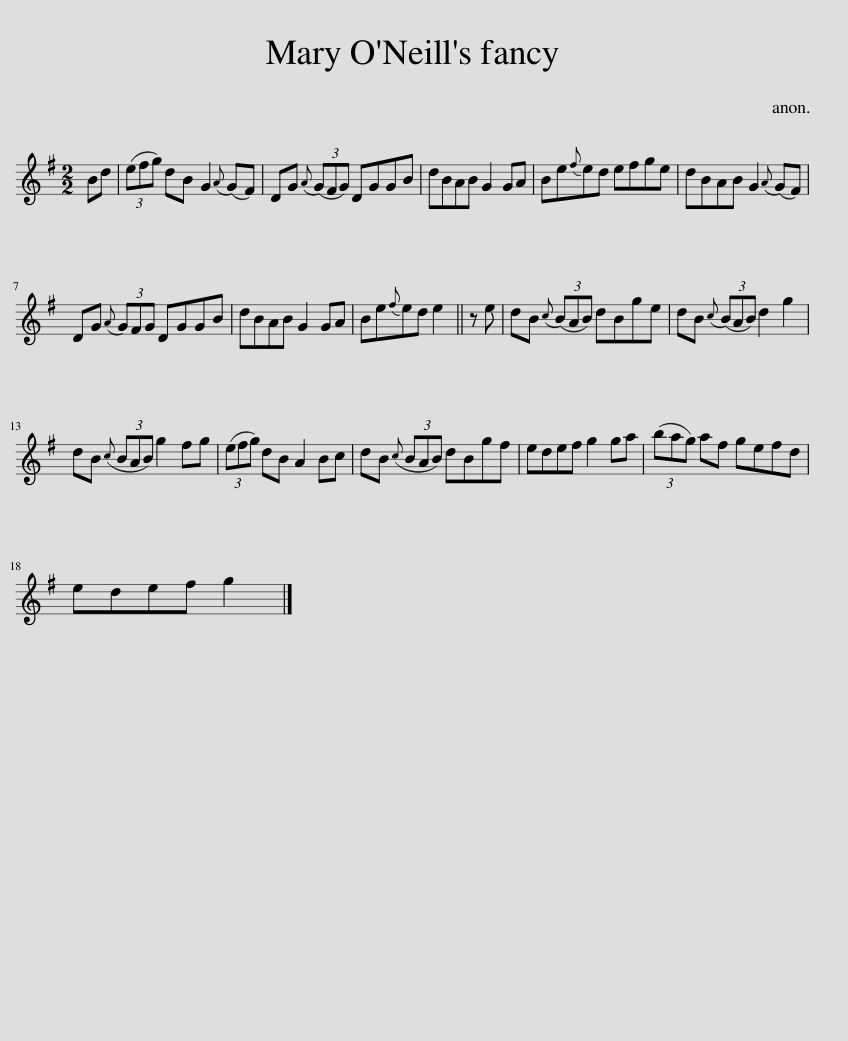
X:1
L:1/8
M:2/2
I:linebreak $
K:G
V:1 treble
V:1
 Bd | (3(efg) dB G2{A} (GF) | DG{A} (3(GFG) DGGB | dBAB G2 GA | Be{f}ed efge | %5
 dBAB G2{A} (GF) |$ DG{A} (3GFG DGGB | dBAB G2 GA | Be{f}ed e2 || z e | %10
 dB{c} (3(BAB) dBge | dB{c} (3(BAB) d2 g2 |$ dB({c} (3BAB) g2 fg | (3(efg) dB A2 Bc | dB({c} (3BAB) dBgf | %15
 edef g2 ga | (3(bag) af gefd |$ edef g2 |] %18
